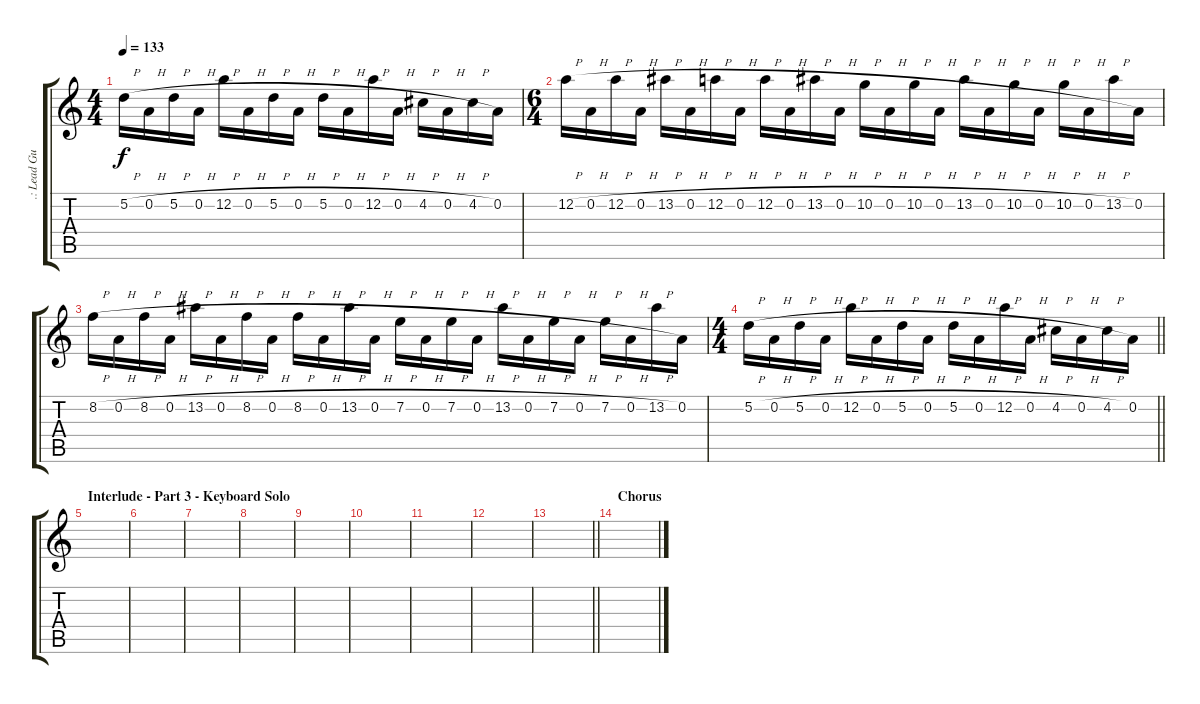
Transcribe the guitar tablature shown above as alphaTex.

\track (".: Lead Guitar :." ".: Lead Gu") {instrument distortionguitar}
\staff {score tabs}
\tuning (D4 A3 F3 C3 G2 D2) {hide}
\ts (4 4)
\tempo 133
\clef g2
\ks c
5.2{h}.16{dy f} 0.2{h}.16 5.2{h}.16 0.2{h}.16 12.2{h}.16 0.2{h}.16 5.2{h}.16 0.2{h}.16 5.2{h}.16 0.2{h}.16 12.2{h}.16 0.2{h}.16 4.2{h}.16 0.2{h}.16 4.2{h}.16 0.2.16 |
\ts (6 4)
12.2{h}.16 0.2{h}.16 12.2{h}.16 0.2{h}.16 13.2{h}.16 0.2{h}.16 12.2{h}.16 0.2{h}.16 12.2{h}.16 0.2{h}.16 13.2{h}.16 0.2{h}.16 10.2{h}.16 0.2{h}.16 10.2{h}.16 0.2{h}.16 13.2{h}.16 0.2{h}.16 10.2{h}.16 0.2{h}.16 10.2{h}.16 0.2{h}.16 13.2{h}.16 0.2.16 |
8.2{h}.16 0.2{h}.16 8.2{h}.16 0.2{h}.16 13.2{h}.16 0.2{h}.16 8.2{h}.16 0.2{h}.16 8.2{h}.16 0.2{h}.16 13.2{h}.16 0.2{h}.16 7.2{h}.16 0.2{h}.16 7.2{h}.16 0.2{h}.16 13.2{h}.16 0.2{h}.16 7.2{h}.16 0.2{h}.16 7.2{h}.16 0.2{h}.16 13.2{h}.16 0.2.16 |
\ts (4 4)
\barLineRight lightlight
5.2{h}.16 0.2{h}.16 5.2{h}.16 0.2{h}.16 12.2{h}.16 0.2{h}.16 5.2{h}.16 0.2{h}.16 5.2{h}.16 0.2{h}.16 12.2{h}.16 0.2{h}.16 4.2{h}.16 0.2{h}.16 4.2{h}.16 0.2.16 |
\section ("" "Interlude - Part 3 - Keyboard Solo")
|
|
|
|
|
|
|
|
\barLineRight lightlight
|
\section ("" "Chorus")
